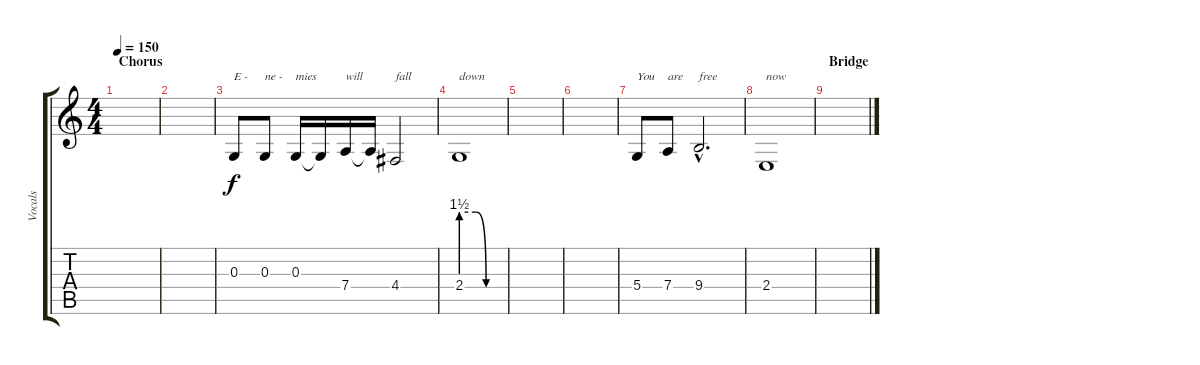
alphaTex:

\track ("Vocals" "Vocals") {instrument brightacousticpiano}
\staff {score tabs}
\tuning (E4 B3 G3 D3 A2 E2) {hide}
\ts (4 4)
\section ("" "Chorus")
\tempo 150
\clef g2
\ks c
|
|
0.3.8{txt "E -"} 0.3.8{txt "ne -"} 0.3.16{txt "mies"} 0.3{t}.16 7.4.16{txt "will"} 7.4{t}.16 4.4.2{txt "fall"} |
2.4{be (custom 0 6 20 6 35 0 60 0)}.1{txt "down"} |
|
|
5.4.8{txt "You"} 7.4.8{txt "are"} 9.4{hac}.2{d txt "free"} |
2.4.1{txt "now"} |
\section ("" "Bridge")
